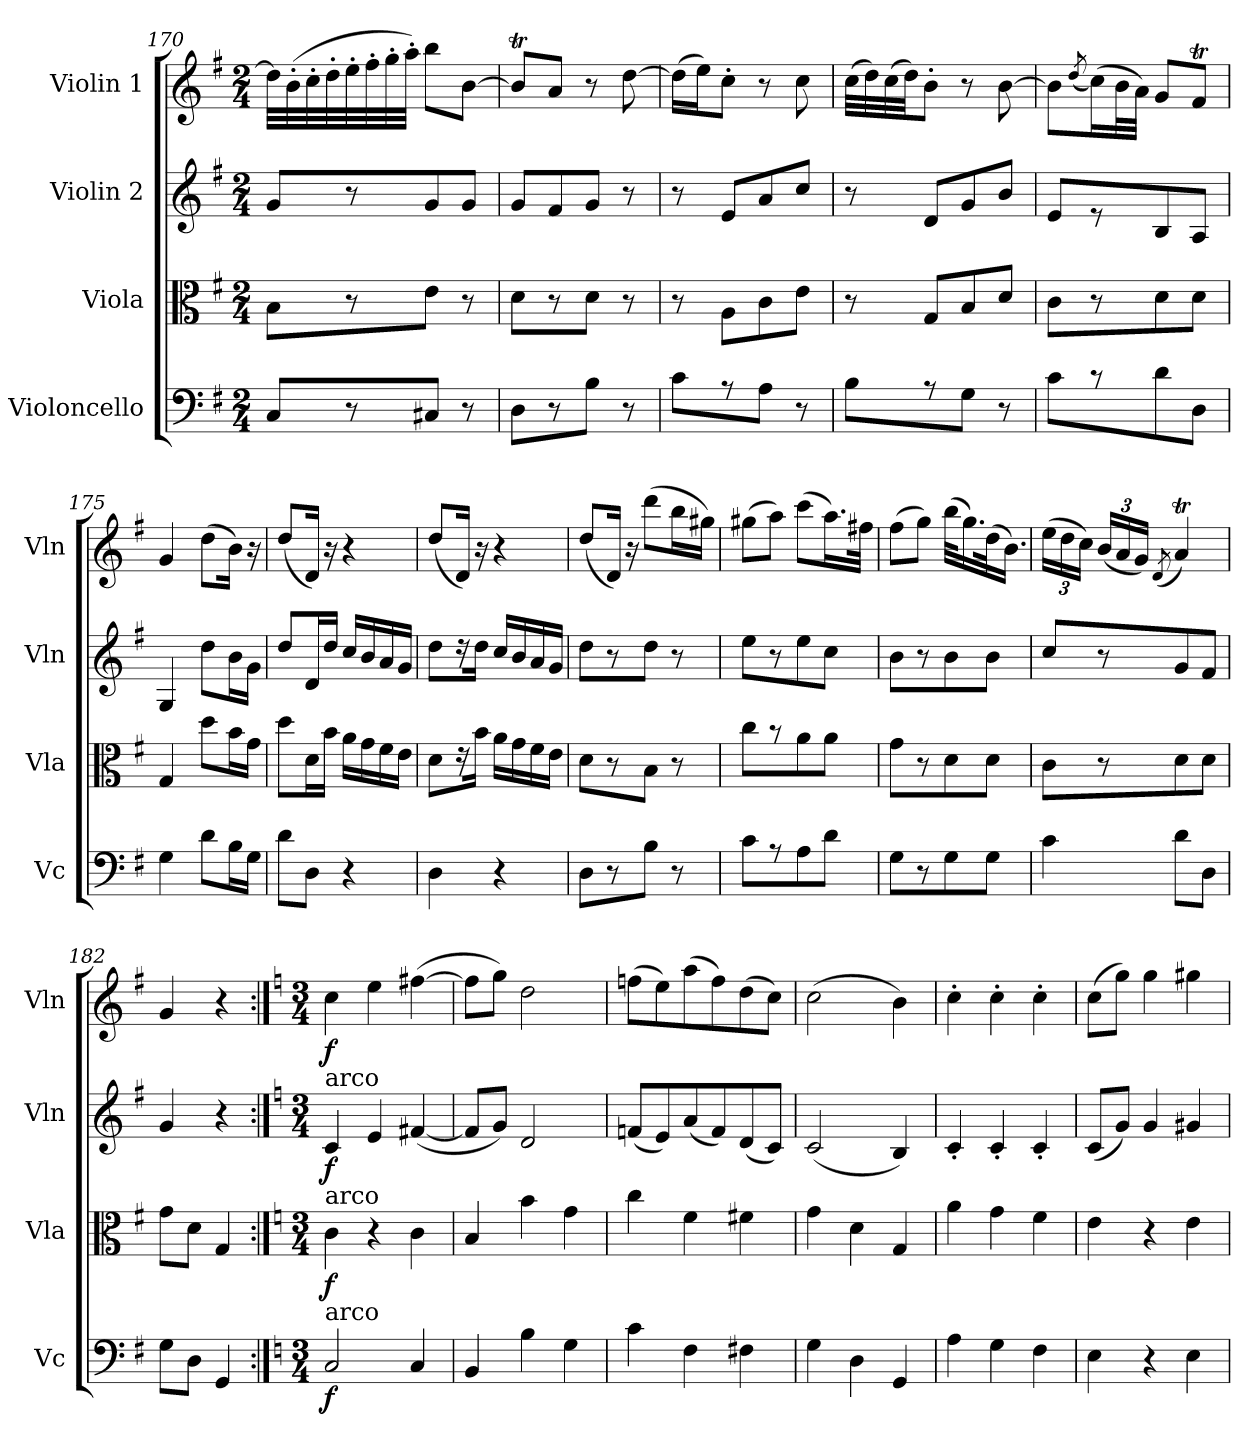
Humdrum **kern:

**kern	**dynam	**kern	**dynam	**kern	**dynam	**kern	**dynam
*part4	*part4	*part3	*part3	*part2	*part2	*part1	*part1
*staff4	*staff4	*staff3	*staff3	*staff2	*staff2	*staff1	*staff1
*I"Violoncello	*	*I"Viola	*	*I"Violin 2	*	*I"Violin 1	*
*I'Vc	*	*I'Vla	*	*I'Vln	*	*I'Vln	*
*clefF4	*	*clefC3	*	*clefG2	*	*clefG2	*
*k[f#]	*	*k[f#]	*	*k[f#]	*	*k[f#]	*
*M2/4	*	*M2/4	*	*M2/4	*	*M2/4	*
=170	=170	=170	=170	=170	=170	=170	=170
8C/L	.	8B\L	.	8g/L	.	32dd\LLL]	.
.	.	.	.	.	.	(>32b'\	.
.	.	.	.	.	.	32cc'\	.
.	.	.	.	.	.	32dd'\	.
8r	.	8r	.	8r	.	32ee'\	.
.	.	.	.	.	.	32ff#'\	.
.	.	.	.	.	.	32gg'\	.
.	.	.	.	.	.	32aa'\JJJ)	.
8C#X/J	.	8e\J	.	8g/	.	8bb\L	.
8r	.	8r	.	8g/J	.	[8b\J	.
=171	=171	=171	=171	=171	=171	=171	=171
8D\L	.	8d\L	.	8g/L	.	8bt/L]	.
8r	.	8r	.	8f#/	.	8a/J	.
8B\J	.	8d\J	.	8g/J	.	8r	.
8r	.	8r	.	8r	.	[8dd\	.
=172	=172	=172	=172	=172	=172	=172	=172
8c\L	.	8r	.	8r	.	(>16dd\LL]	.
.	.	.	.	.	.	16ee\J)	.
8r	.	8A\L	.	8e/L	.	8cc'\J	.
8A\J	.	8c\	.	8a/	.	8r	.
8r	.	8e\J	.	8cc/J	.	8cc\	.
!!LO:LB:g=z
=173	=173	=173	=173	=173	=173	=173	=173
8B\L	.	8r	.	8r	.	(>32cc\LLL	.
.	.	.	.	.	.	32dd\)	.
.	.	.	.	.	.	(>32cc\	.
.	.	.	.	.	.	32dd\JJ)	.
8r	.	8G/L	.	8d/L	.	8b'\J	.
8G\J	.	8B/	.	8g/	.	8r	.
8r	.	8d/J	.	8b/J	.	[8b\	.
=174	=174	=174	=174	=174	=174	=174	=174
8c\L	.	8c\L	.	8e/L	.	8b\L]	.
.	.	.	.	.	.	(<8qdd/	.
8r	.	8r	.	8r	.	(>16cc\L)	.
.	.	.	.	.	.	32b\L	.
.	.	.	.	.	.	32a\JJJ)	.
8d\	.	8d\	.	8B/	.	8g/L	.
8D\J	.	8d\J	.	8A/J	.	8f#t/J	.
=175	=175	=175	=175	=175	=175	=175	=175
4G\	.	4G/	.	4G/	.	4g/	.
8d\L	.	8dd\L	.	8dd\L	.	(>8dd\L	.
16B\L	.	16b\L	.	16b\L	.	16b\Jk)	.
16G\JJ	.	16g\JJ	.	16g\JJ	.	16r	.
=176	=176	=176	=176	=176	=176	=176	=176
8d\L	.	8dd\L	.	8dd/L	.	(<8dd/L	.
8D\J	.	16d\L	.	16d/L	.	16d/Jk)	.
.	.	16b\JJ	.	16dd/JJ	.	16r	.
4r	.	16a\LL	.	16cc/LL	.	4r	.
.	.	16g\	.	16b/	.	.	.
.	.	16f#\	.	16a/	.	.	.
.	.	16e\JJ	.	16g/JJ	.	.	.
=177	=177	=177	=177	=177	=177	=177	=177
4D\	.	8d\L	.	8dd\L	.	(<8dd/L	.
.	.	16r	.	16r	.	16d/Jk)	.
.	.	16b\Jk	.	16dd\Jk	.	16r	.
4r	.	16a\LL	.	16cc/LL	.	4r	.
.	.	16g\	.	16b/	.	.	.
.	.	16f#\	.	16a/	.	.	.
.	.	16e\JJ	.	16g/JJ	.	.	.
!!LO:LB:g=z
=178	=178	=178	=178	=178	=178	=178	=178
8D\L	.	8d\L	.	8dd\L	.	(<8dd/L	.
8r	.	8r	.	8r	.	16d/Jk)	.
.	.	.	.	.	.	16r	.
8B\J	.	8B\J	.	8dd\J	.	(>8ddd\L	.
8r	.	8r	.	8r	.	16bb\L	.
.	.	.	.	.	.	16gg#X\JJ)	.
=179	=179	=179	=179	=179	=179	=179	=179
8c\L	.	8cc\L	.	8ee\L	.	(>8gg#X\L	.
8r	.	8r	.	8r	.	8aa\J)	.
8A\	.	8a\	.	8ee\	.	(>8ccc\L	.
8d\J	.	8a\J	.	8cc\J	.	16.aa\L)	.
.	.	.	.	.	.	32ff#X\JJk	.
=180	=180	=180	=180	=180	=180	=180	=180
8G\L	.	8g\L	.	8b\L	.	(>8ff#\L	.
8r	.	8r	.	8r	.	8gg\J)	.
8G\	.	8d\	.	8b\	.	(>32bb\KLL	.
.	.	.	.	.	.	16.gg\)	.
8G\J	.	8d\J	.	8b\J	.	(>32dd\K	.
.	.	.	.	.	.	16.b\JJ)	.
=181	=181	=181	=181	=181	=181	=181	=181
*	*	*	*	*	*	*Xbrackettup	*
4c\	.	8c\L	.	8cc/L	.	(>24ee\LL	.
.	.	.	.	.	.	24dd\	.
.	.	.	.	.	.	24cc\JJ)	.
.	.	8r	.	8r	.	(<24b/LL	.
.	.	.	.	.	.	24a/	.
.	.	.	.	.	.	24g/JJ)	.
.	.	.	.	.	.	(<8qd/	.
8d\L	.	8d\	.	8g/	.	4aT/)	.
8D\J	.	8d\J	.	8f#/J	.	.	.
=182	=182	=182	=182	=182	=182	=182	=182
8G\L	.	8g\L	.	4g/	.	4g/	.
8D\J	.	8d\J	.	.	.	.	.
4GG/	.	4G/	.	4r	.	4r	.
!!LO:PB:g=z
=183:|!	=183:|!	=183:|!	=183:|!	=183:|!	=183:|!	=183:|!	=183:|!
*k[]	*	*k[]	*	*k[]	*	*k[]	*
*M3/4	*	*M3/4	*	*M3/4	*	*M3/4	*
*	*	*	*	*	*	*MM120	*
!	!	!	!	!LO:TX:a:t=arco	!	!	!
!	!	!LO:TX:a:t=arco	!	!	!	!	!
!LO:TX:a:t=arco	!	!	!	!	!	!	!
!	!LO:DY:b	!	!LO:DY:b	!	!LO:DY:b	!	!LO:DY:b
2C/	f	4c\	f	4c/	f	4cc\	f
.	.	4r	.	4e/	.	4ee\	.
4C/	.	4c\	.	(<[4f#X/	.	(>[4ff#X\	.
=184	=184	=184	=184	=184	=184	=184	=184
4BB/	.	4B/	.	8f#/L]	.	8ff#\L]	.
.	.	.	.	8g/J)	.	8gg\J)	.
4B\	.	4b\	.	2d/	.	2dd\	.
4G\	.	4g\	.	.	.	.	.
=185	=185	=185	=185	=185	=185	=185	=185
4c\	.	4cc\	.	(<8fn/L	.	(>8ffn\L	.
.	.	.	.	8e/)	.	8ee\)	.
4F\	.	4f\	.	(<8a/	.	(>8aa\	.
.	.	.	.	8f/)	.	8ff\)	.
4F#X\	.	4f#X\	.	(<8d/	.	(>8dd\	.
.	.	.	.	8c/J)	.	8cc\J)	.
=186	=186	=186	=186	=186	=186	=186	=186
4G\	.	4g\	.	(<2c/	.	(>2cc\	.
4D\	.	4d\	.	.	.	.	.
4GG/	.	4G/	.	4B/)	.	4b\)	.
=187	=187	=187	=187	=187	=187	=187	=187
4A\	.	4a\	.	4c'/	.	4cc'\	.
4G\	.	4g\	.	4c'/	.	4cc'\	.
4F\	.	4f\	.	4c'/	.	4cc'\	.
!!LO:LB:g=z
=188	=188	=188	=188	=188	=188	=188	=188
4E\	.	4e\	.	(<8c/L	.	(>8cc\L	.
.	.	.	.	8g/J)	.	8gg\J)	.
4r	.	4r	.	4g/	.	4gg\	.
4E\	.	4e\	.	4g#X/	.	4gg#X\	.
=	=	=	=	=	=	=	=
*-	*-	*-	*-	*-	*-	*-	*-
